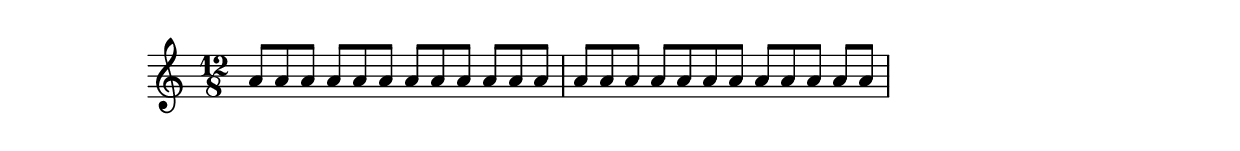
%% DO NOT EDIT this file manually; it is automatically
%% generated from LSR http://lsr.di.unimi.it
%% Make any changes in LSR itself, or in Documentation/snippets/new/ ,
%% and then run scripts/auxiliar/makelsr.py
%%
%% This file is in the public domain.
\version "2.18.0"

\header {
  lsrtags = "rhythms, version-specific"

  texidoc = "
To typeset beams grouped @code{3-4-3-2} in 12/8 it is necessary first
to override the default beam endings  in 12/8, and then to set up the
new beaming endings:

"
  doctitle = "Reverting default beam endings"
} % begin verbatim

\relative c'' {
  \time 12/8

  % Default beaming
  a8 a a a a a a a a a a a

  % Set new values for beam endings
  \set Score.beatStructure = #'(3 4 3 2)
  a8 a a a a a a a a a a a
}
